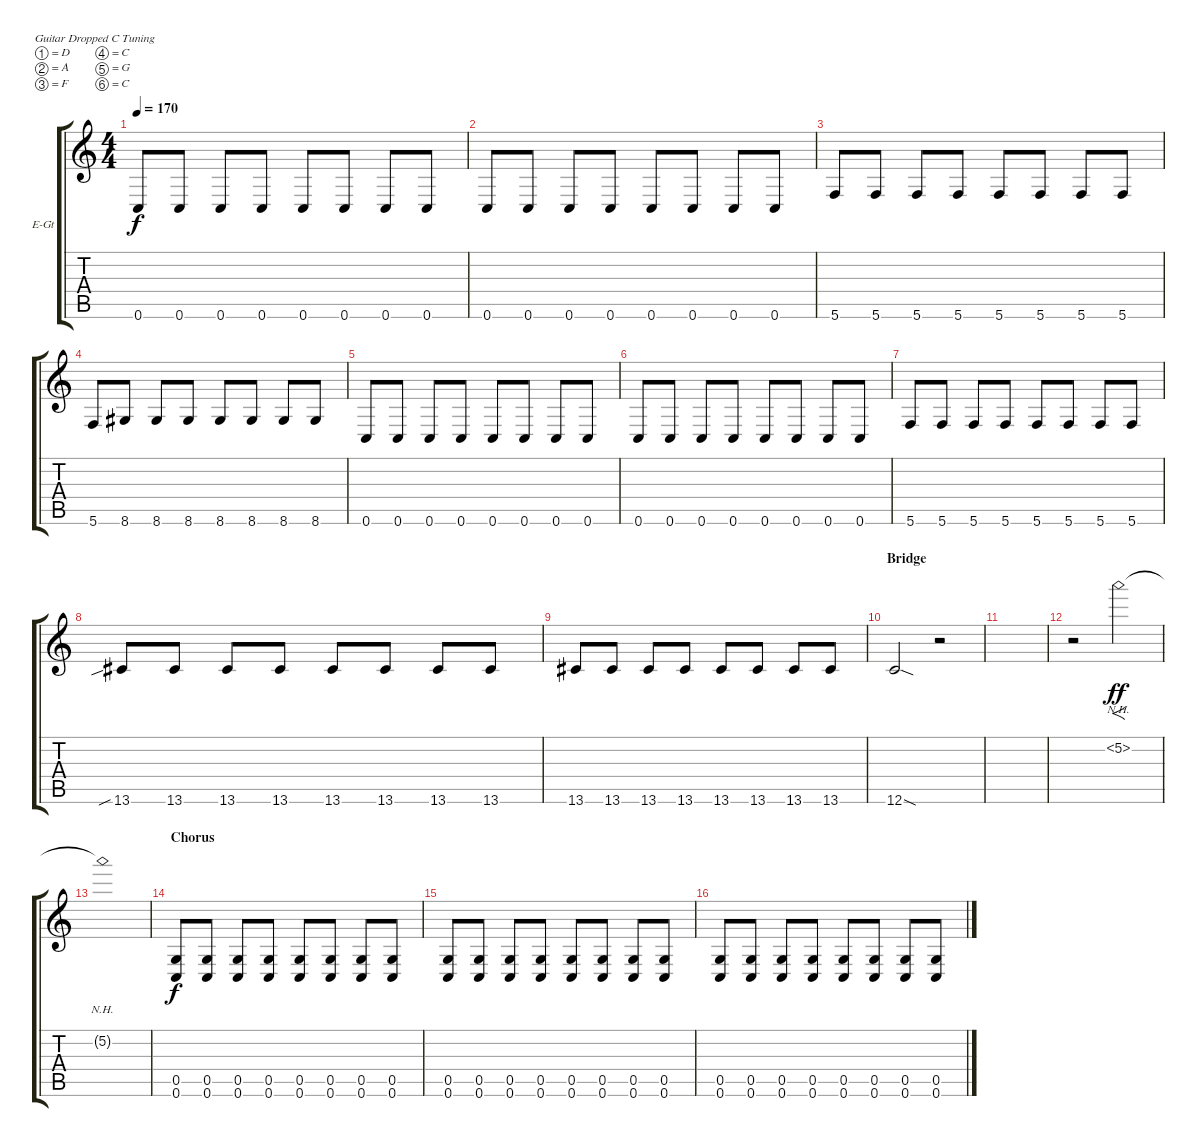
\defaultSystemsLayout 4
\bracketExtendMode groupsimilarinstruments
\firstSystemTrackNameOrientation horizontal
\otherSystemsTrackNameOrientation horizontal
\track ("Alex" "E-Gt") {instrument distortionguitar}
\staff {score tabs}
\tuning (D4 A3 F3 C3 G2 C2)
\ts (4 4)
\tempo 170
\clef g2
\ks c
0.6.8{dy f} 0.6.8 0.6.8 0.6.8 0.6.8 0.6.8 0.6.8 0.6.8 |
0.6.8 0.6.8 0.6.8 0.6.8 0.6.8 0.6.8 0.6.8 0.6.8 |
5.6.8 5.6.8 5.6.8 5.6.8 5.6.8 5.6.8 5.6.8 5.6.8 |
5.6.8 8.6.8 8.6.8 8.6.8 8.6.8 8.6.8 8.6.8 8.6.8 |
0.6.8 0.6.8 0.6.8 0.6.8 0.6.8 0.6.8 0.6.8 0.6.8 |
0.6.8 0.6.8 0.6.8 0.6.8 0.6.8 0.6.8 0.6.8 0.6.8 |
5.6.8 5.6.8 5.6.8 5.6.8 5.6.8 5.6.8 5.6.8 5.6.8 |
13.6{sib}.8 13.6.8 13.6.8 13.6.8 13.6.8 13.6.8 13.6.8 13.6.8 |
13.6.8 13.6.8 13.6.8 13.6.8 13.6.8 13.6.8 13.6.8 13.6.8 |
\section ("" "Bridge")
12.6{sod}.2 r.2 |
|
r.2 5.2{nh}.2{f dy ff} |
5.2{nh t}.1 |
\section ("" "Chorus")
(0.6 0.5).8{dy f} (0.5 0.6).8 (0.6 0.5).8 (0.6 0.5).8 (0.6 0.5).8 (0.6 0.5).8 (0.5 0.6).8 (0.6 0.5).8 |
(0.6 0.5).8 (0.5 0.6).8 (0.6 0.5).8 (0.6 0.5).8 (0.6 0.5).8 (0.6 0.5).8 (0.5 0.6).8 (0.6 0.5).8 |
(0.6 0.5).8 (0.5 0.6).8 (0.6 0.5).8 (0.6 0.5).8 (0.6 0.5).8 (0.6 0.5).8 (0.5 0.6).8 (0.6 0.5).8
